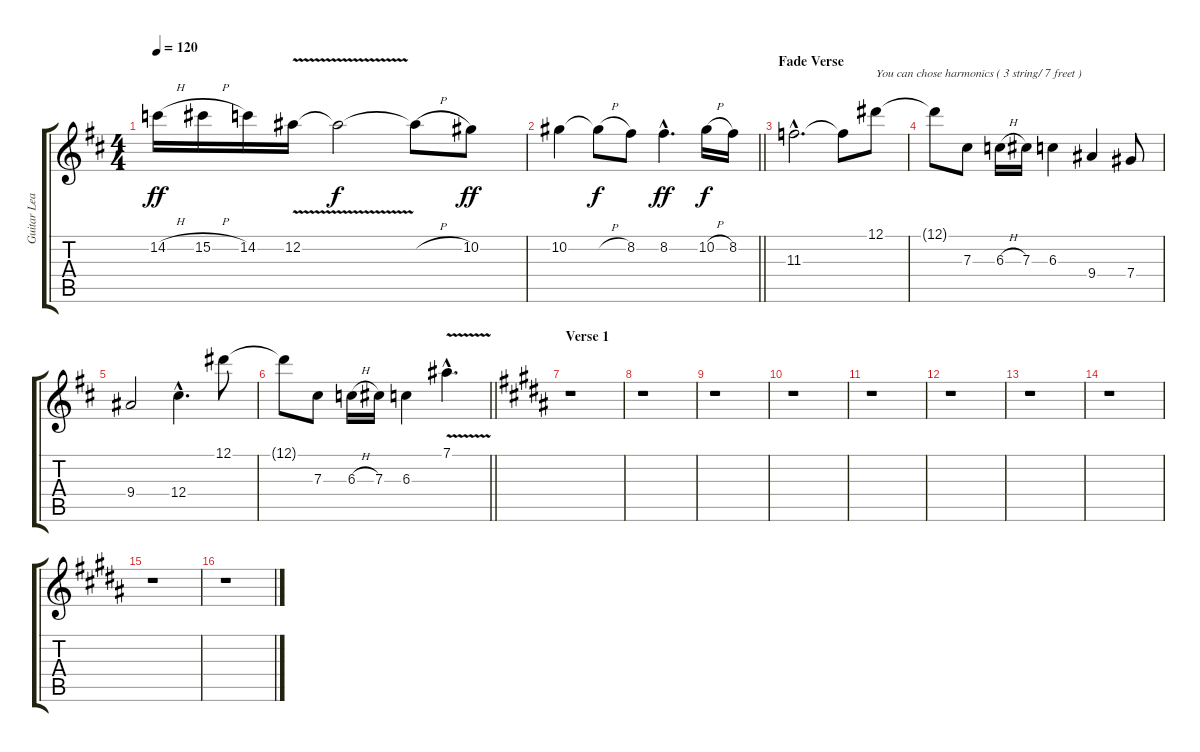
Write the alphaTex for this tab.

\track ("Guitar Lead 1" "Guitar Lea") {instrument overdrivenguitar}
\staff {score tabs}
\tuning (Eb4 Bb3 Gb3 Db3 Ab2 Eb2) {hide}
\ts (4 4)
\tempo 120
\clef g2
\ks d
14.2{h}.16{dy ff} 15.2{h}.16 14.2.16 12.2{v}.16 12.2{t}.2{dy f} 12.2{h t}.8 10.2.8{dy ff} |
\barLineRight lightlight
10.2.4 10.2{h t}.8{dy f} 8.2.8 8.2{hac}.4{d dy ff} 10.2{h}.16{dy f} 8.2.16 |
\section ("" "Fade Verse")
11.3{hac}.2{d} 11.3{t}.8 12.1.8{txt "You can chose harmonics ( 3 string/ 7 freet )"} |
12.1{t}.8 7.3.8 6.3{h}.16 7.3.16 6.3.4 9.4.4 7.4.8 |
9.4.2 12.4{hac}.4{d} 12.1.8 |
\barLineRight lightlight
12.1{t}.8 7.3.8 6.3{h}.16 7.3.16 6.3.4 7.1{v hac}.4{d} |
\section ("" "Verse 1")
\ks b
r.1 |
r.1 |
r.1 |
r.1 |
r.1 |
r.1 |
r.1 |
r.1 |
r.1 |
r.1
